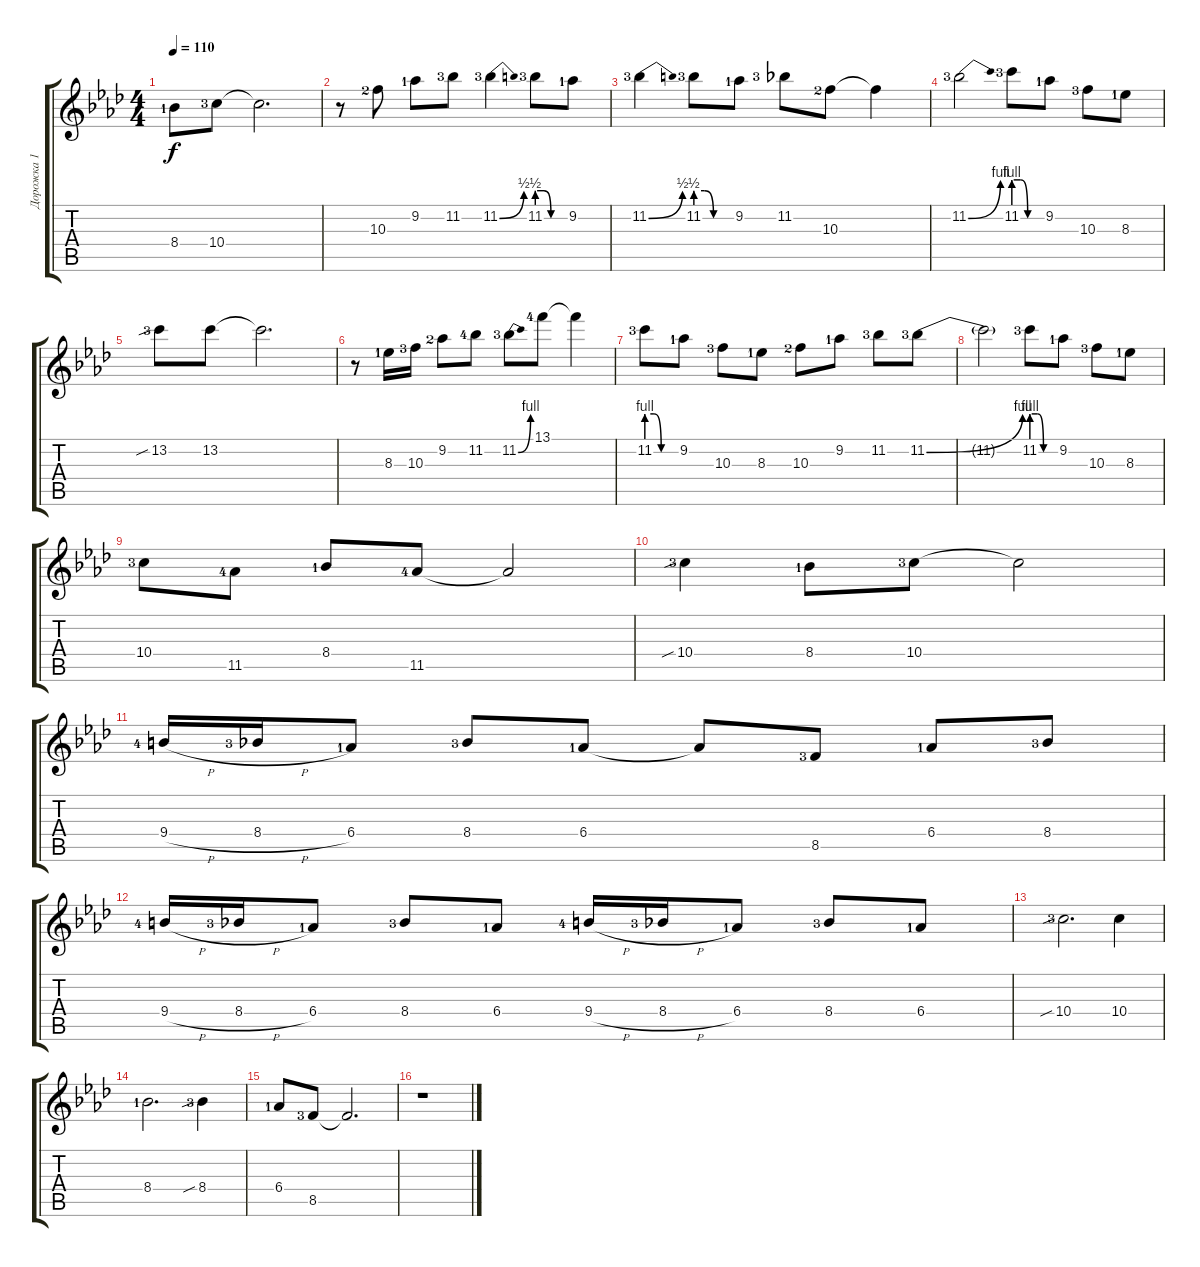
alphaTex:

\track ("Дорожка 1" "Дорожка 1") {instrument acousticguitarsteel}
\staff {score tabs}
\tuning (E4 B3 G3 D3 A2 E2) {hide}
\ts (4 4)
\tempo 110
\clef g2
\ks fminor
8.4{lf 2}.8{dy f} 10.4{lf 4}.8 10.4{t}.2{d} |
r.8 10.3{lf 3}.8 9.2{lf 2}.8 11.2{lf 4}.8 11.2{be (bend 0 0 60 2) lf 4}.4 11.2{be (custom 0 2 15 2 30 0 60 0) lf 4}.8 9.2{lf 2}.8 |
11.2{be (bend 0 0 60 2) lf 4}.4 11.2{be (custom 0 2 15 2 30 0 60 0) lf 4}.8 9.2{lf 2}.8 11.2{lf 4}.8 10.3{lf 3}.8 10.3{t}.4 |
11.2{be (bend 0 0 60 4) lf 4}.2 11.2{be (custom 0 4 15 4 30 0 60 0) lf 4}.8 9.2{lf 2}.8 10.3{lf 4}.8 8.3{lf 2}.8 |
13.2{sib lf 4}.8 13.2.8 13.2{t}.2{d} |
r.8 8.3{lf 2}.16 10.3{lf 4}.16 9.2{lf 3}.8 11.2{lf 5}.8 11.2{be (bend 0 0 60 4) lf 4}.8 13.1{lf 5}.8 13.1{t}.4 |
11.2{be (custom 0 4 15 4 30 0 60 0) lf 4}.8 9.2{lf 2}.8 10.3{lf 4}.8 8.3{lf 2}.8 10.3{lf 3}.8 9.2{lf 2}.8 11.2{lf 4}.8 11.2{be (bend 0 0 60 4) lf 4}.8 |
11.2{t}.2 11.2{be (custom 0 4 15 4 30 0 60 0) lf 4}.8 9.2{lf 2}.8 10.3{lf 4}.8 8.3{lf 2}.8 |
10.4{lf 4}.8 11.5{lf 5}.8 8.4{lf 2}.8 11.5{lf 5}.8 11.5{t}.2 |
10.4{sib lf 4}.4 8.4{lf 2}.8 10.4{lf 4}.8 10.4{t}.2 |
9.4{h lf 5}.16 8.4{h lf 4}.16 6.4{lf 2}.8 8.4{lf 4}.8 6.4{lf 2}.8 6.4{t}.8 8.5{lf 4}.8 6.4{lf 2}.8 8.4{lf 4}.8 |
9.4{h lf 5}.16 8.4{h lf 4}.16 6.4{lf 2}.8 8.4{lf 4}.8 6.4{lf 2}.8 9.4{h lf 5}.16 8.4{h lf 4}.16 6.4{lf 2}.8 8.4{lf 4}.8 6.4{lf 2}.8 |
10.4{sib lf 4}.2{d} 10.4.4 |
8.4{lf 2}.2{d} 8.4{sib lf 4}.4 |
6.4{lf 2}.8 8.5{lf 4}.8 8.5{t}.2{d} |
r.1
